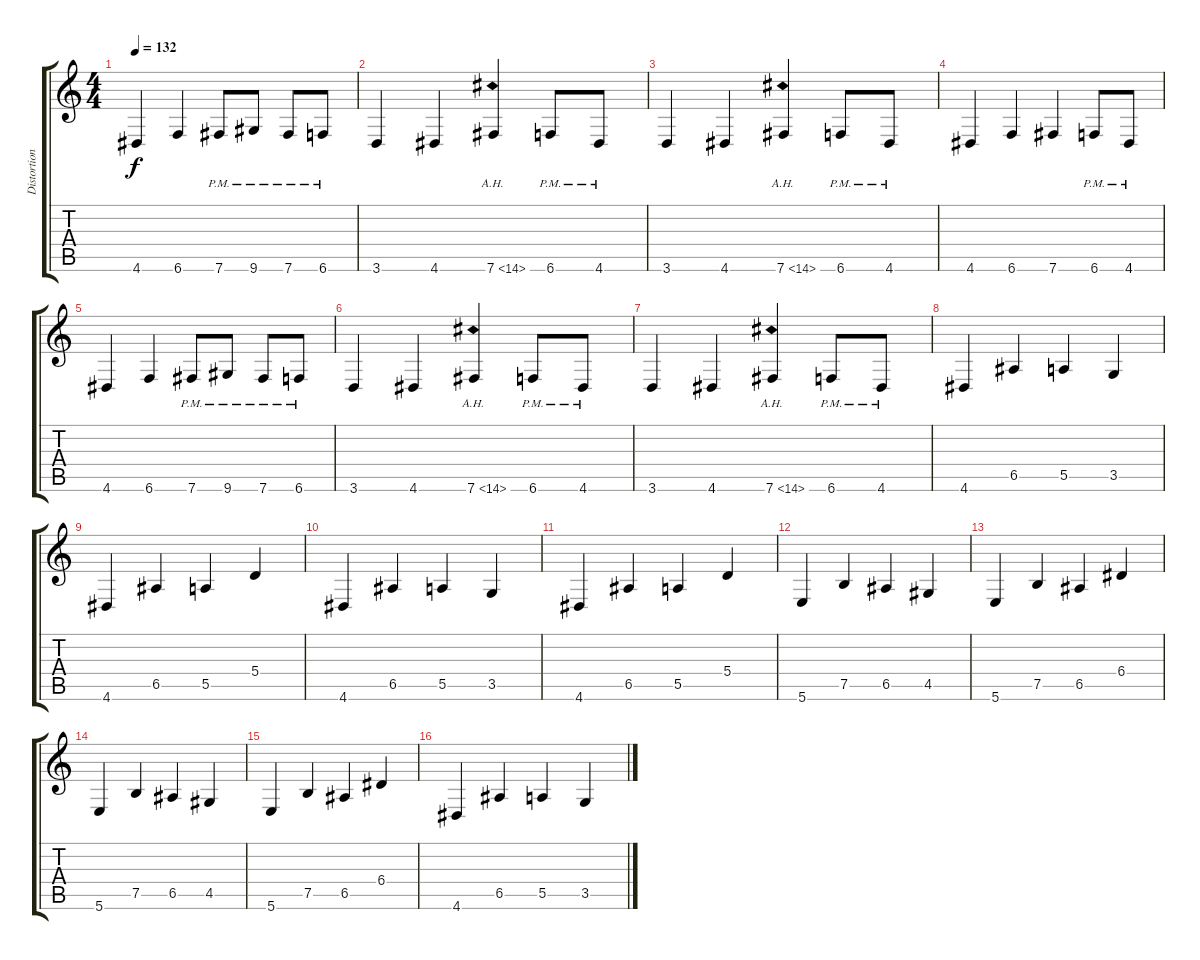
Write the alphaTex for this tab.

\track ("Distortion guitar 1" "Distortion") {instrument distortionguitar}
\staff {score tabs}
\tuning (B3 Gb3 D3 A2 E2 B1) {hide}
\ts (4 4)
\tempo 132
\clef g2
\ks c
4.6.4{dy f} 6.6.4 7.6{pm}.8 9.6{pm}.8 7.6{pm}.8 6.6{pm}.8 |
3.6.4 4.6.4 7.6{ah 7}.4 6.6{pm}.8 4.6{pm}.8 |
3.6.4 4.6.4 7.6{ah 7}.4 6.6{pm}.8 4.6{pm}.8 |
4.6.4 6.6.4 7.6.4 6.6{pm}.8 4.6{pm}.8 |
4.6.4 6.6.4 7.6{pm}.8 9.6{pm}.8 7.6{pm}.8 6.6{pm}.8 |
3.6.4 4.6.4 7.6{ah 7}.4 6.6{pm}.8 4.6{pm}.8 |
3.6.4 4.6.4 7.6{ah 7}.4 6.6{pm}.8 4.6{pm}.8 |
4.6.4 6.5.4 5.5.4 3.5.4 |
4.6.4 6.5.4 5.5.4 5.4.4 |
4.6.4 6.5.4 5.5.4 3.5.4 |
4.6.4 6.5.4 5.5.4 5.4.4 |
5.6.4 7.5.4 6.5.4 4.5.4 |
5.6.4 7.5.4 6.5.4 6.4.4 |
5.6.4 7.5.4 6.5.4 4.5.4 |
5.6.4 7.5.4 6.5.4 6.4.4 |
4.6.4 6.5.4 5.5.4 3.5.4
